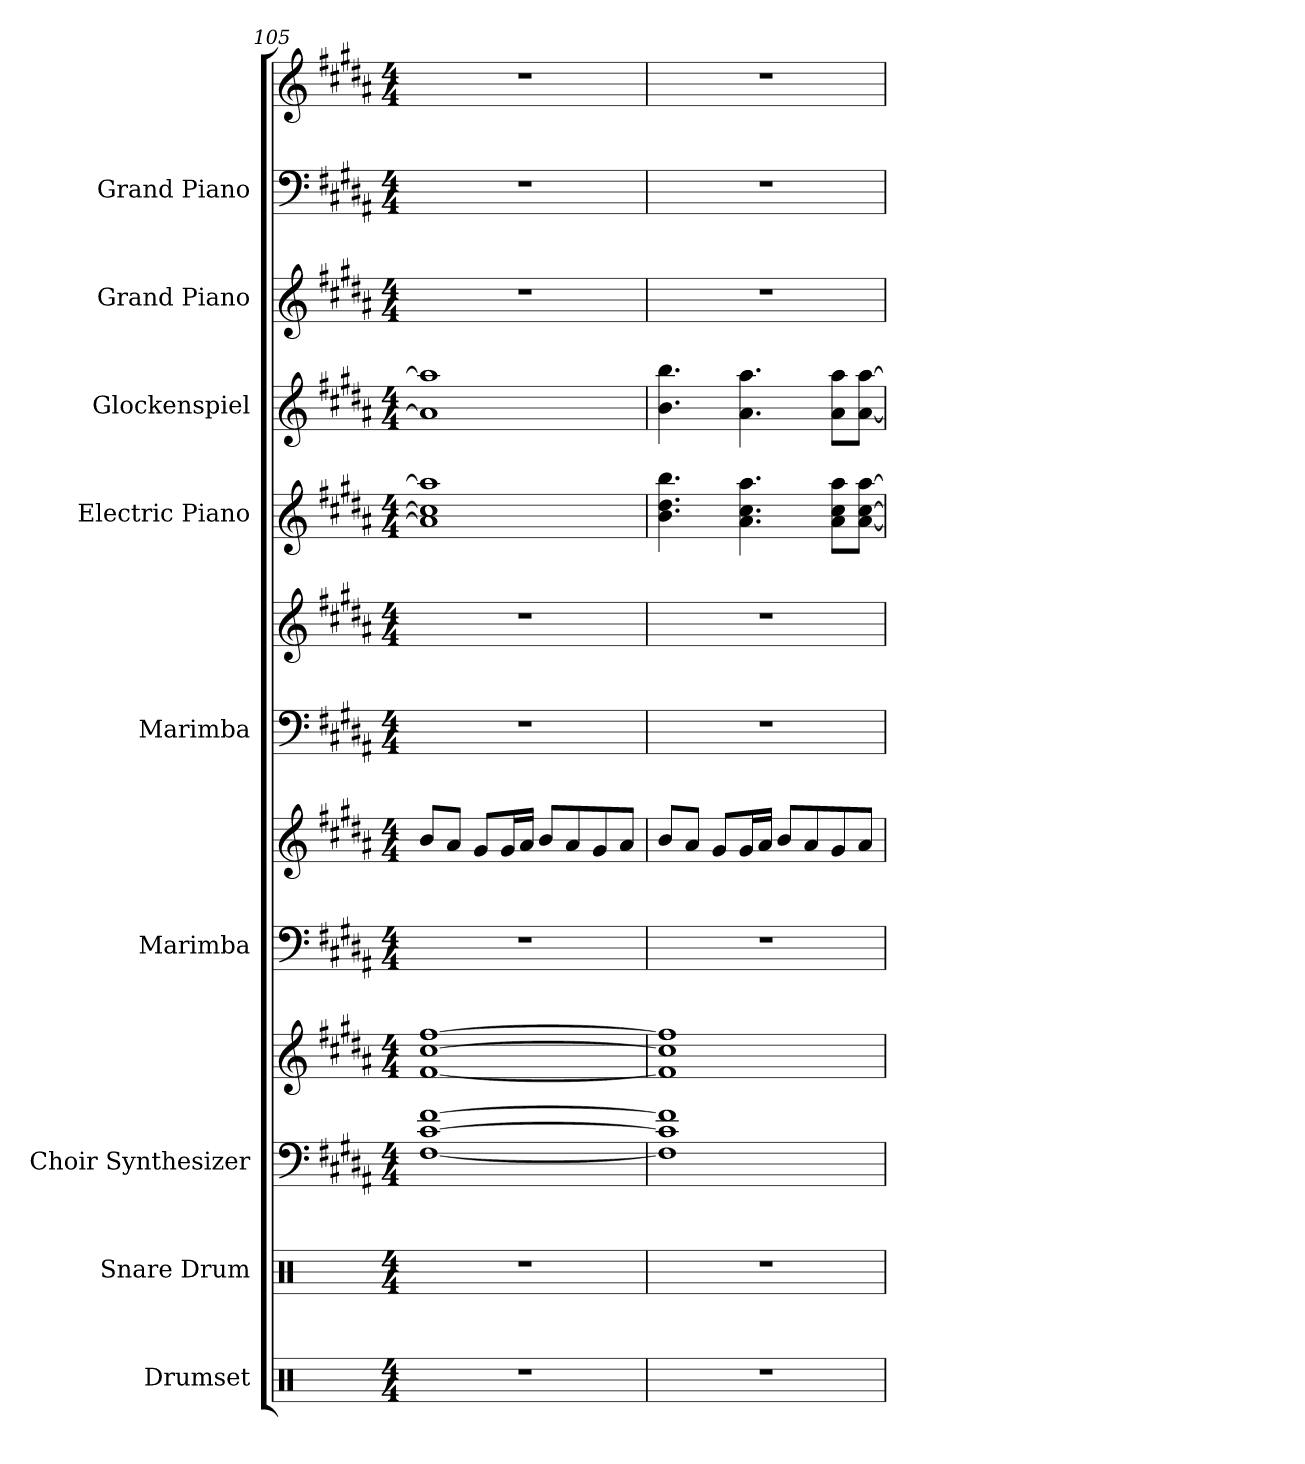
**kern	**kern	**kern	**kern	**kern	**kern	**kern	**kern	**kern	**kern	**kern	**kern	**kern
*part9	*part8	*part7	*part7	*part6	*part6	*part5	*part5	*part4	*part3	*part2	*part1	*part1
*staff13	*staff12	*staff11	*staff10	*staff9	*staff8	*staff7	*staff6	*staff5	*staff4	*staff3	*staff2	*staff1
*I"Drumset	*I"Snare Drum	*I"Choir Synthesizer	*	*I"Marimba	*	*I"Marimba	*	*I"Electric Piano	*I"Glockenspiel	*I"Grand Piano	*I"Grand Piano	*
*I'Drs.	*I'Sn. Dr.	*I'Synth.	*	*I'Mrm.	*	*I'Mrm.	*	*I'El. Pno.	*I'Glk.	*I'Pno.	*I'Pno.	*
!!LO:PB:g=z
*clefX	*clefX	*clefF4	*clefG2	*clefF4	*clefG2	*clefF4	*clefG2	*clefG2	*clefG2	*clefG2	*clefF4	*clefG2
*	*	*	*	*	*	*	*	*	*ITrd-14c-24	*	*	*
*k[]	*k[]	*k[f#c#g#d#a#]	*k[f#c#g#d#a#]	*k[f#c#g#d#a#]	*k[f#c#g#d#a#]	*k[f#c#g#d#a#]	*k[f#c#g#d#a#]	*k[f#c#g#d#a#]	*k[f#c#g#d#a#]	*k[f#c#g#d#a#]	*k[f#c#g#d#a#]	*k[f#c#g#d#a#]
*M4/4	*M4/4	*M4/4	*M4/4	*M4/4	*M4/4	*M4/4	*M4/4	*M4/4	*M4/4	*M4/4	*M4/4	*M4/4
=105	=105	=105	=105	=105	=105	=105	=105	=105	=105	=105	=105	=105
1r	1r	[1F# [1c# [1f#	[1f# [1cc# [1ff#	1r	8b/L	1r	1r	1a#] 1cc#] 1aa#]	1aaa#] 1aaaa#]	1r	1r	1r
.	.	.	.	.	8a#/J	.	.	.	.	.	.	.
.	.	.	.	.	8g#/L	.	.	.	.	.	.	.
.	.	.	.	.	16g#/L	.	.	.	.	.	.	.
.	.	.	.	.	16a#/JJ	.	.	.	.	.	.	.
.	.	.	.	.	8b/L	.	.	.	.	.	.	.
.	.	.	.	.	8a#/	.	.	.	.	.	.	.
.	.	.	.	.	8g#/	.	.	.	.	.	.	.
.	.	.	.	.	8a#/J	.	.	.	.	.	.	.
=106	=106	=106	=106	=106	=106	=106	=106	=106	=106	=106	=106	=106
1r	1r	1F#] 1c#] 1f#]	1f#] 1cc#] 1ff#]	1r	8b/L	1r	1r	4.b\ 4.dd#\ 4.bb\	4.bbb\ 4.bbbb\	1r	1r	1r
.	.	.	.	.	8a#/J	.	.	.	.	.	.	.
.	.	.	.	.	8g#/L	.	.	.	.	.	.	.
.	.	.	.	.	16g#/L	.	.	4.a#\ 4.cc#\ 4.aa#\	4.aaa#\ 4.aaaa#\	.	.	.
.	.	.	.	.	16a#/JJ	.	.	.	.	.	.	.
.	.	.	.	.	8b/L	.	.	.	.	.	.	.
.	.	.	.	.	8a#/	.	.	.	.	.	.	.
.	.	.	.	.	8g#/	.	.	8a#\ 8cc#\ 8aa#\L	8aaa#\ 8aaaa#\L	.	.	.
.	.	.	.	.	8a#/J	.	.	[8a#\ [8cc#\ [8aa#\J	[8aaa#\ [8aaaa#\J	.	.	.
=	=	=	=	=	=	=	=	=	=	=	=	=
*-	*-	*-	*-	*-	*-	*-	*-	*-	*-	*-	*-	*-
